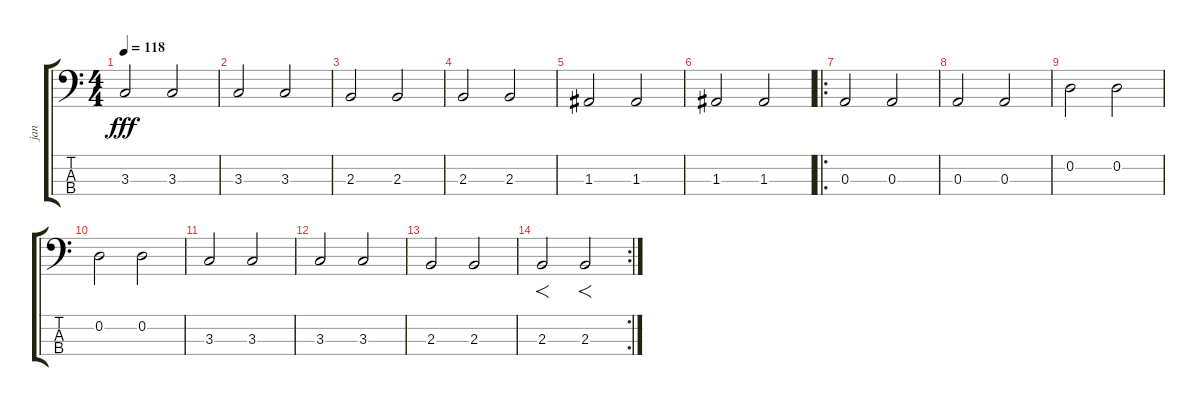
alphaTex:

\track ("jan" "jan") {instrument electricbasspick}
\staff {score tabs}
\tuning (G2 D2 A1 E1) {hide}
\ts (4 4)
\tempo 118
\clef f4
\ks c
3.3.2{dy fff instrument electricbasspick} 3.3.2 |
3.3.2 3.3.2 |
2.3.2 2.3.2 |
2.3.2 2.3.2 |
1.3.2 1.3.2 |
1.3.2 1.3.2 |
\ro
0.3.2 0.3.2 |
0.3.2 0.3.2 |
0.2.2 0.2.2 |
0.2.2 0.2.2 |
3.3.2 3.3.2 |
3.3.2 3.3.2 |
2.3.2 2.3.2 |
\rc 2
2.3.2{f} 2.3.2{f}
